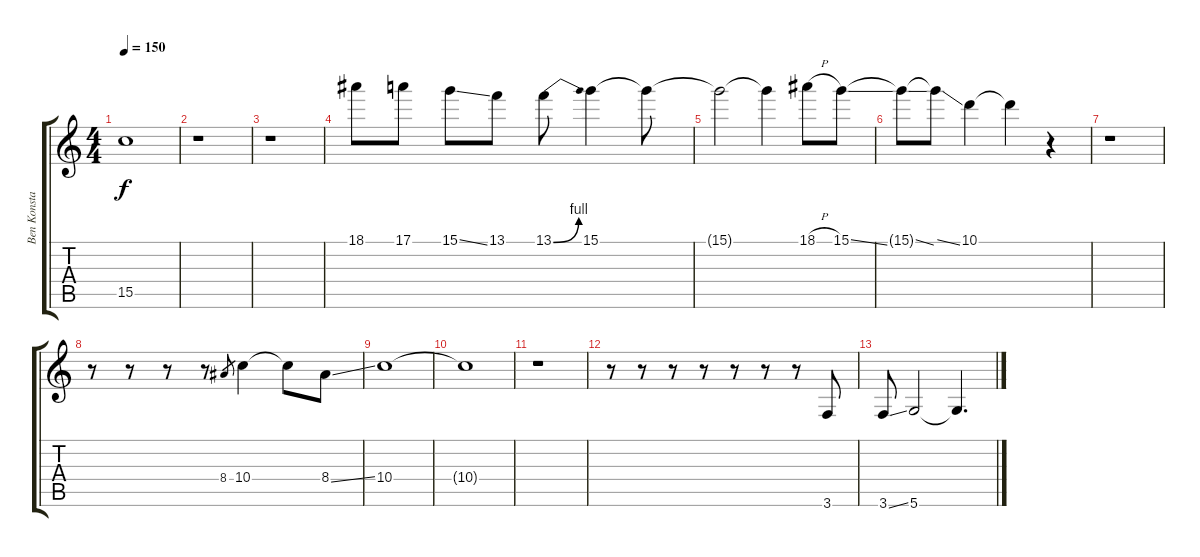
\track ("Ben Konstantinovic (Solo Guitar)" "Ben Konsta") {instrument distortionguitar}
\staff {score tabs}
\tuning (E4 B3 G3 D3 A2 D2) {hide}
\ts (4 4)
\tempo 150
\clef g2
\ks c
15.5.1{dy f} |
r.1 |
r.1 |
18.1.8 17.1.8 15.1{ss}.8 13.1.8 13.1{be (bend 0 0 60 4)}.8 15.1.4 15.1{t}.8 |
15.1{t}.2 15.1{t}.4 18.1{h}.8 15.1{ss}.8 |
15.1{ss t}.8 15.1{ss t}.8 10.1.4 10.1{t}.4 r.4 |
r.1 |
r.8 r.8 r.8 r.8 8.4.8{gr} 10.4.4 10.4{t}.8 8.4{ss}.8 |
10.4.1 |
10.4{t}.1 |
r.1 |
r.8 r.8 r.8 r.8 r.8 r.8 r.8 3.6.8 |
3.6{ss}.8 5.6.2 5.6{t}.4{d}
